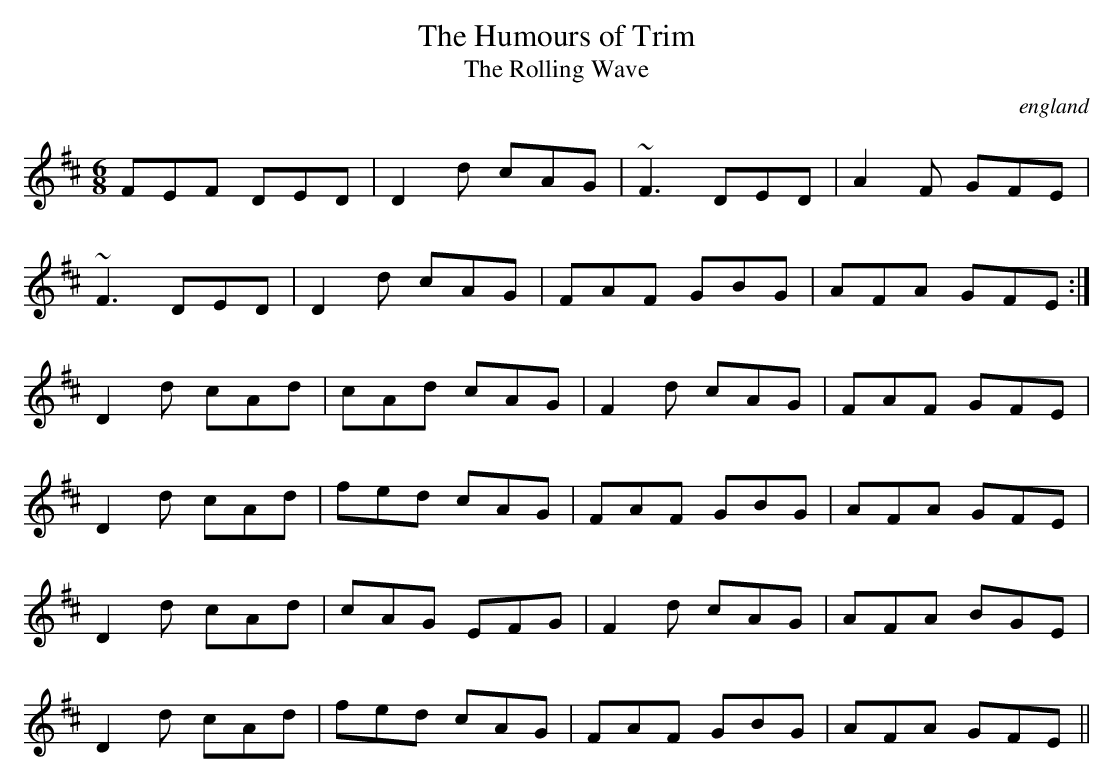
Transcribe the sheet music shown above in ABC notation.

X:1
T:Humours of Trim, The
T:Rolling Wave, The
O:england
M:6/8
L:1/8
K:D
FEF DED|D2d cAG|~F3 DED|A2F GFE|
~F3 DED|D2d cAG|FAF GBG|AFA GFE:|
D2d cAd|cAd cAG|F2d cAG|FAF GFE|
D2d cAd|fed cAG|FAF GBG|AFA GFE|
D2d cAd|cAG EFG|F2d cAG|AFA BGE|
D2d cAd|fed cAG|FAF GBG|AFA GFE||
